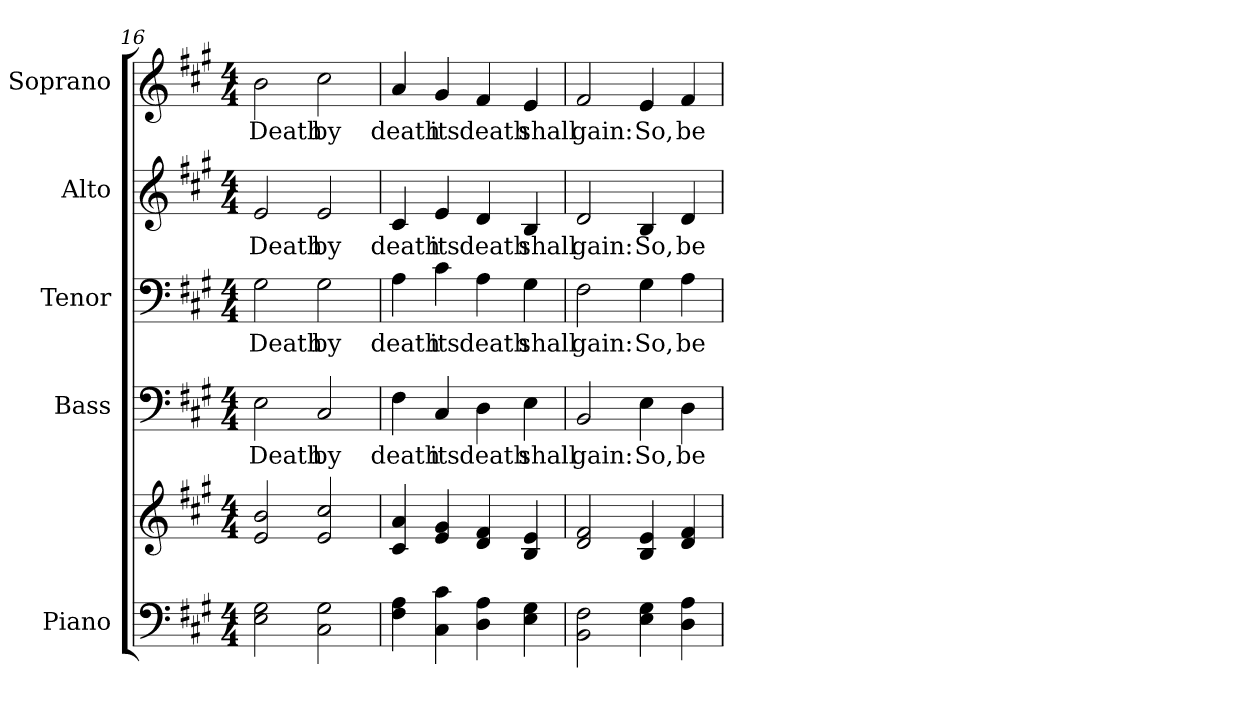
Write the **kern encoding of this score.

**kern	**kern	**kern	**text	**kern	**text	**kern	**text	**kern	**text
*part5	*part5	*part4	*part4	*part3	*part3	*part2	*part2	*part1	*part1
*staff6	*staff5	*staff4	*staff4	*staff3	*staff3	*staff2	*staff2	*staff1	*staff1
*I"Piano	*	*I"Bass	*	*I"Tenor	*	*I"Alto	*	*I"Soprano	*
*I'Pno.	*	*I'B.	*	*I'T.	*	*I'A.	*	*I'S.	*
*clefF4	*clefG2	*clefF4	*	*clefF4	*	*clefG2	*	*clefG2	*
*k[f#c#g#]	*k[f#c#g#]	*k[f#c#g#]	*	*k[f#c#g#]	*	*k[f#c#g#]	*	*k[f#c#g#]	*
*A:	*A:	*A:	*	*A:	*	*A:	*	*A:	*
*M4/4	*M4/4	*M4/4	*	*M4/4	*	*M4/4	*	*M4/4	*
=16	=16	=16	=16	=16	=16	=16	=16	=16	=16
!	!	!	!LO:LY:b:color=#000000	!	!	!	!	!	!
!	!	!	!	!	!LO:LY:b:color=#000000	!	!	!	!
!	!	!	!	!	!	!	!LO:LY:b:color=#000000	!	!
!	!	!	!	!	!	!	!	!	!LO:LY:b:color=#000000
2Ei\ 2G#i	2ei/ 2bi	2Ei\	Death	2G#i\	Death	2ei/	Death	2bi\	Death
!	!	!	!LO:LY:b:color=#000000	!	!	!	!	!	!
!	!	!	!	!	!LO:LY:b:color=#000000	!	!	!	!
!	!	!	!	!	!	!	!LO:LY:b:color=#000000	!	!
!	!	!	!	!	!	!	!	!	!LO:LY:b:color=#000000
2C#i\ 2G#i	2ei/ 2cc#i	2C#i/	by	2G#i\	by	2ei/	by	2cc#i\	by
=17	=17	=17	=17	=17	=17	=17	=17	=17	=17
!	!	!	!LO:LY:b:color=#000000	!	!	!	!	!	!
!	!	!	!	!	!LO:LY:b:color=#000000	!	!	!	!
!	!	!	!	!	!	!	!LO:LY:b:color=#000000	!	!
!	!	!	!	!	!	!	!	!	!LO:LY:b:color=#000000
4F#i\ 4Ai	4c#i/ 4ai	4F#i\	death	4Ai\	death	4c#i/	death	4ai/	death
!	!	!	!LO:LY:b:color=#000000	!	!	!	!	!	!
!	!	!	!	!	!LO:LY:b:color=#000000	!	!	!	!
!	!	!	!	!	!	!	!LO:LY:b:color=#000000	!	!
!	!	!	!	!	!	!	!	!	!LO:LY:b:color=#000000
4C#i\ 4c#i	4ei/ 4g#i	4C#i/	its	4c#i\	its	4ei/	its	4g#i/	its
!	!	!	!LO:LY:b:color=#000000	!	!	!	!	!	!
!	!	!	!	!	!LO:LY:b:color=#000000	!	!	!	!
!	!	!	!	!	!	!	!LO:LY:b:color=#000000	!	!
!	!	!	!	!	!	!	!	!	!LO:LY:b:color=#000000
4Di\ 4Ai	4di/ 4f#i	4Di\	death	4Ai\	death	4di/	death	4f#i/	death
!	!	!	!LO:LY:b:color=#000000	!	!	!	!	!	!
!	!	!	!	!	!LO:LY:b:color=#000000	!	!	!	!
!	!	!	!	!	!	!	!LO:LY:b:color=#000000	!	!
!	!	!	!	!	!	!	!	!	!LO:LY:b:color=#000000
4Ei\ 4G#i	4Bi/ 4ei	4Ei\	shall	4G#i\	shall	4Bi/	shall	4ei/	shall
!!LO:PB:g=z
=18	=18	=18	=18	=18	=18	=18	=18	=18	=18
!	!	!	!LO:LY:b:color=#000000	!	!	!	!	!	!
!	!	!	!	!	!LO:LY:b:color=#000000	!	!	!	!
!	!	!	!	!	!	!	!LO:LY:b:color=#000000	!	!
!	!	!	!	!	!	!	!	!	!LO:LY:b:color=#000000
2BBi\ 2F#i	2di/ 2f#i	2BBi/	gain:	2F#i\	gain:	2di/	gain:	2f#i/	gain:
!	!	!	!LO:LY:b:color=#000000	!	!	!	!	!	!
!	!	!	!	!	!LO:LY:b:color=#000000	!	!	!	!
!	!	!	!	!	!	!	!LO:LY:b:color=#000000	!	!
!	!	!	!	!	!	!	!	!	!LO:LY:b:color=#000000
4Ei\ 4G#i	4Bi/ 4ei	4Ei\	So,	4G#i\	So,	4Bi/	So,	4ei/	So,
!	!	!	!LO:LY:b:color=#000000	!	!	!	!	!	!
!	!	!	!	!	!LO:LY:b:color=#000000	!	!	!	!
!	!	!	!	!	!	!	!LO:LY:b:color=#000000	!	!
!	!	!	!	!	!	!	!	!	!LO:LY:b:color=#000000
4Di\ 4Ai	4di/ 4f#i	4Di\	be-	4Ai\	be-	4di/	be-	4f#i/	be-
=	=	=	=	=	=	=	=	=	=
*-	*-	*-	*-	*-	*-	*-	*-	*-	*-
